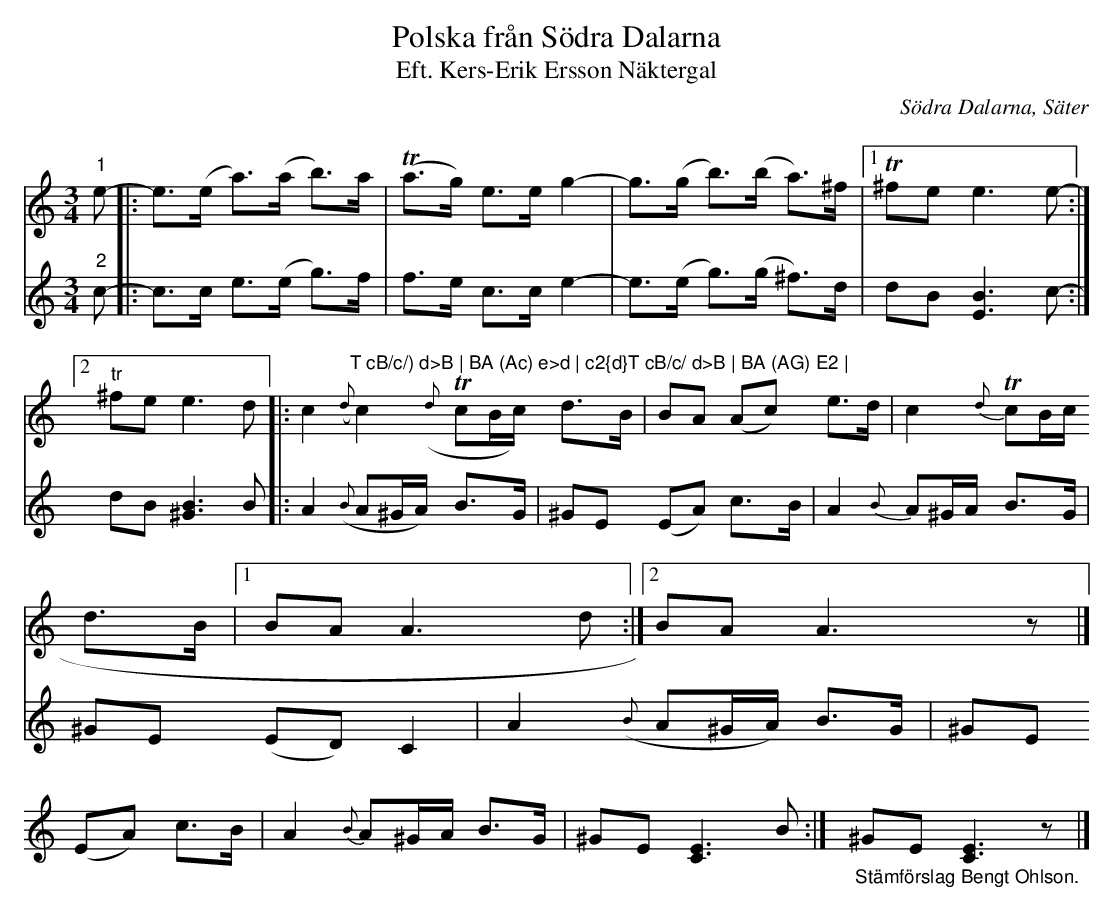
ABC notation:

X:1
T:Polska från Södra Dalarna
T:Eft. Kers-Erik Ersson Näktergal
O:Södra Dalarna, Säter
Q:90
L:1/8
M:3/4
V:1
K:Am
"^1" e- [|: e>(e a>)(a b>)a |(Ta>g) e>e g2- | g>(g b>)(b a>)^f |1T ^fe e3 e- :|]2
"^tr" ^fe e3 d [|: c2({d}"T cB/c/) d>B | BA (Ac) e>d | c2{d}T cB/c/ d>B | BA (AG) E2 |
c2({d}T cB/c/) d>B | BA (Ac) e>d | c2{d}T cB/c/ d>B |1 BA A3 d :|]2 BA A3 z |]
V:2
"^2" c-  [|:  c>c e>(e g>)f  |  f>e c>c e2-  |  e>(e g>)(g ^f>)d  |1  dB [EB]3 c-  :|]2  dB [^GB]3 B  [|:
A2({B} A^G/A/) B>G  |  ^GE (EA) c>B  |  A2{B} A^G/A/ B>G  |  ^GE (ED) C2  |  A2({B} A^G/A/) B>G  |
^GE (EA) c>B  |  A2{B} A^G/A/ B>G  |1  ^GE [CE]3 B  :|]2 "_Stämförslag Bengt Ohlson." ^GE [CE]3 z  |]
